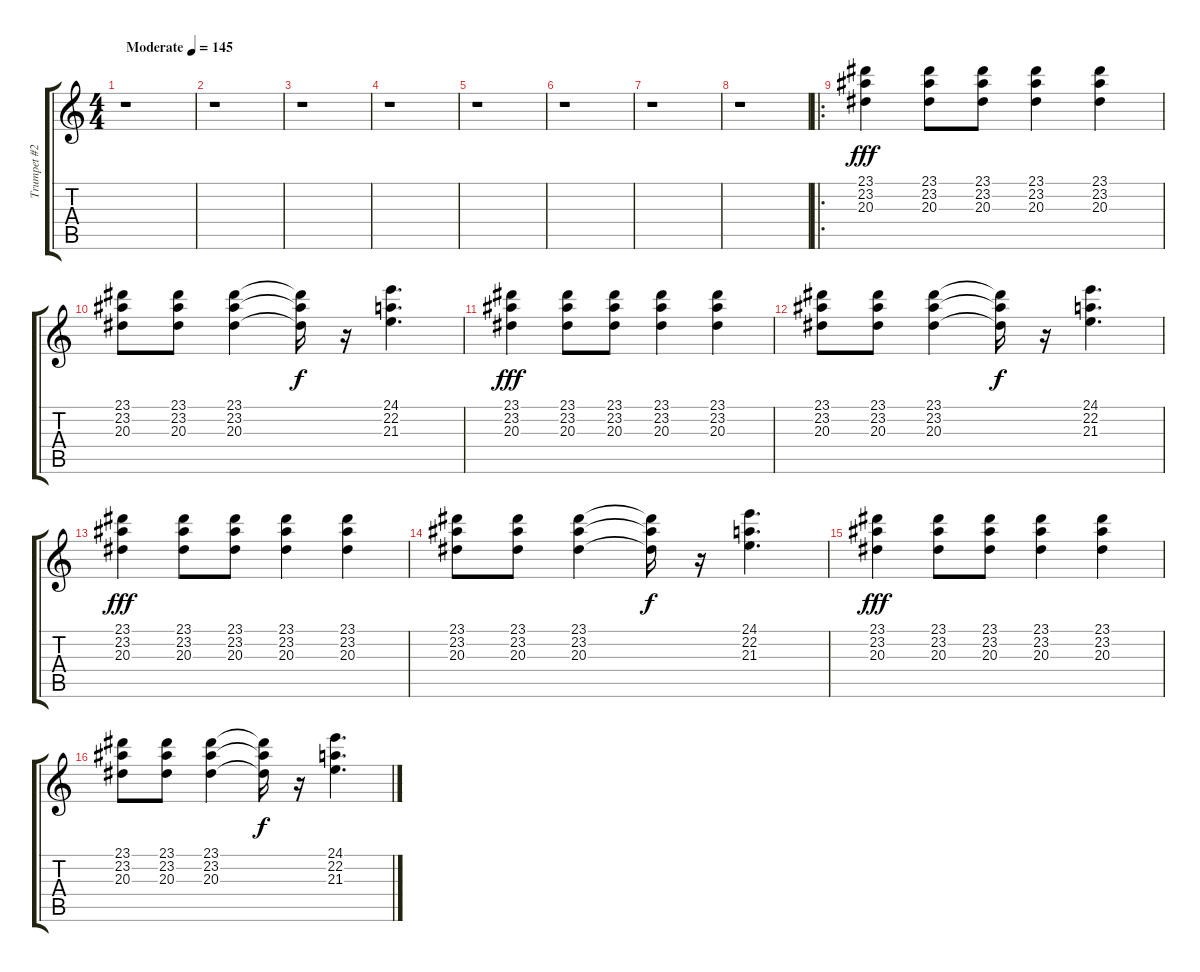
\track ("Trumpet #2" "Trumpet #2") {instrument trumpet}
\staff {score tabs}
\tuning (E4 B3 G3 D3 A2 E2) {hide}
\ts (4 4)
\tempo (145 "Moderate")
\clef g2
\ks c
r.1{dy fff instrument trumpet} |
r.1 |
r.1 |
r.1 |
r.1 |
r.1 |
r.1 |
r.1 |
\ro
(23.1 23.2 20.3).4 (23.1 23.2 20.3).8 (23.1 23.2 20.3).8 (23.1 23.2 20.3).4 (23.1 23.2 20.3).4 |
(23.1 23.2 20.3).8 (23.1 23.2 20.3).8 (23.1 23.2 20.3).4 (23.1{t} 23.2{t} 20.3{t}).16{dy f} r.16 (24.1 22.2 21.3).4{d} |
(23.1 23.2 20.3).4{dy fff} (23.1 23.2 20.3).8 (23.1 23.2 20.3).8 (23.1 23.2 20.3).4 (23.1 23.2 20.3).4 |
(23.1 23.2 20.3).8 (23.1 23.2 20.3).8 (23.1 23.2 20.3).4 (23.1{t} 23.2{t} 20.3{t}).16{dy f} r.16 (24.1 22.2 21.3).4{d} |
(23.1 23.2 20.3).4{dy fff} (23.1 23.2 20.3).8 (23.1 23.2 20.3).8 (23.1 23.2 20.3).4 (23.1 23.2 20.3).4 |
(23.1 23.2 20.3).8 (23.1 23.2 20.3).8 (23.1 23.2 20.3).4 (23.1{t} 23.2{t} 20.3{t}).16{dy f} r.16 (24.1 22.2 21.3).4{d} |
(23.1 23.2 20.3).4{dy fff} (23.1 23.2 20.3).8 (23.1 23.2 20.3).8 (23.1 23.2 20.3).4 (23.1 23.2 20.3).4 |
(23.1 23.2 20.3).8 (23.1 23.2 20.3).8 (23.1 23.2 20.3).4 (23.1{t} 23.2{t} 20.3{t}).16{dy f} r.16 (24.1 22.2 21.3).4{d}
